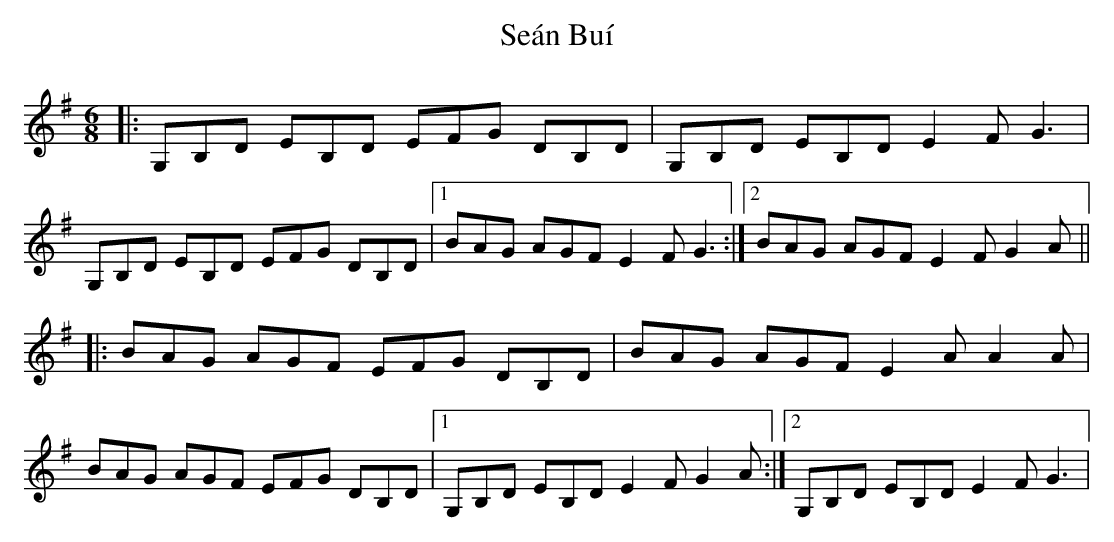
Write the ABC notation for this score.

X:1
T: Seán Buí
M: 6/8
L: 1/8
K: Gmaj
|:G,B,D EB,D EFG DB,D|G,B,D EB,D E2 F G3|
G,B,D EB,D EFG DB,D|1 BAG AGF E2 F G3:|2 BAG AGF E2 F G2 A||
|:BAG AGF EFG DB,D|BAG AGF E2 AA2 A|
BAG AGF EFG DB,D|1 G,B,D EB,D E2 F G2 A:|2 G,B,D EB,D E2 F G3|
